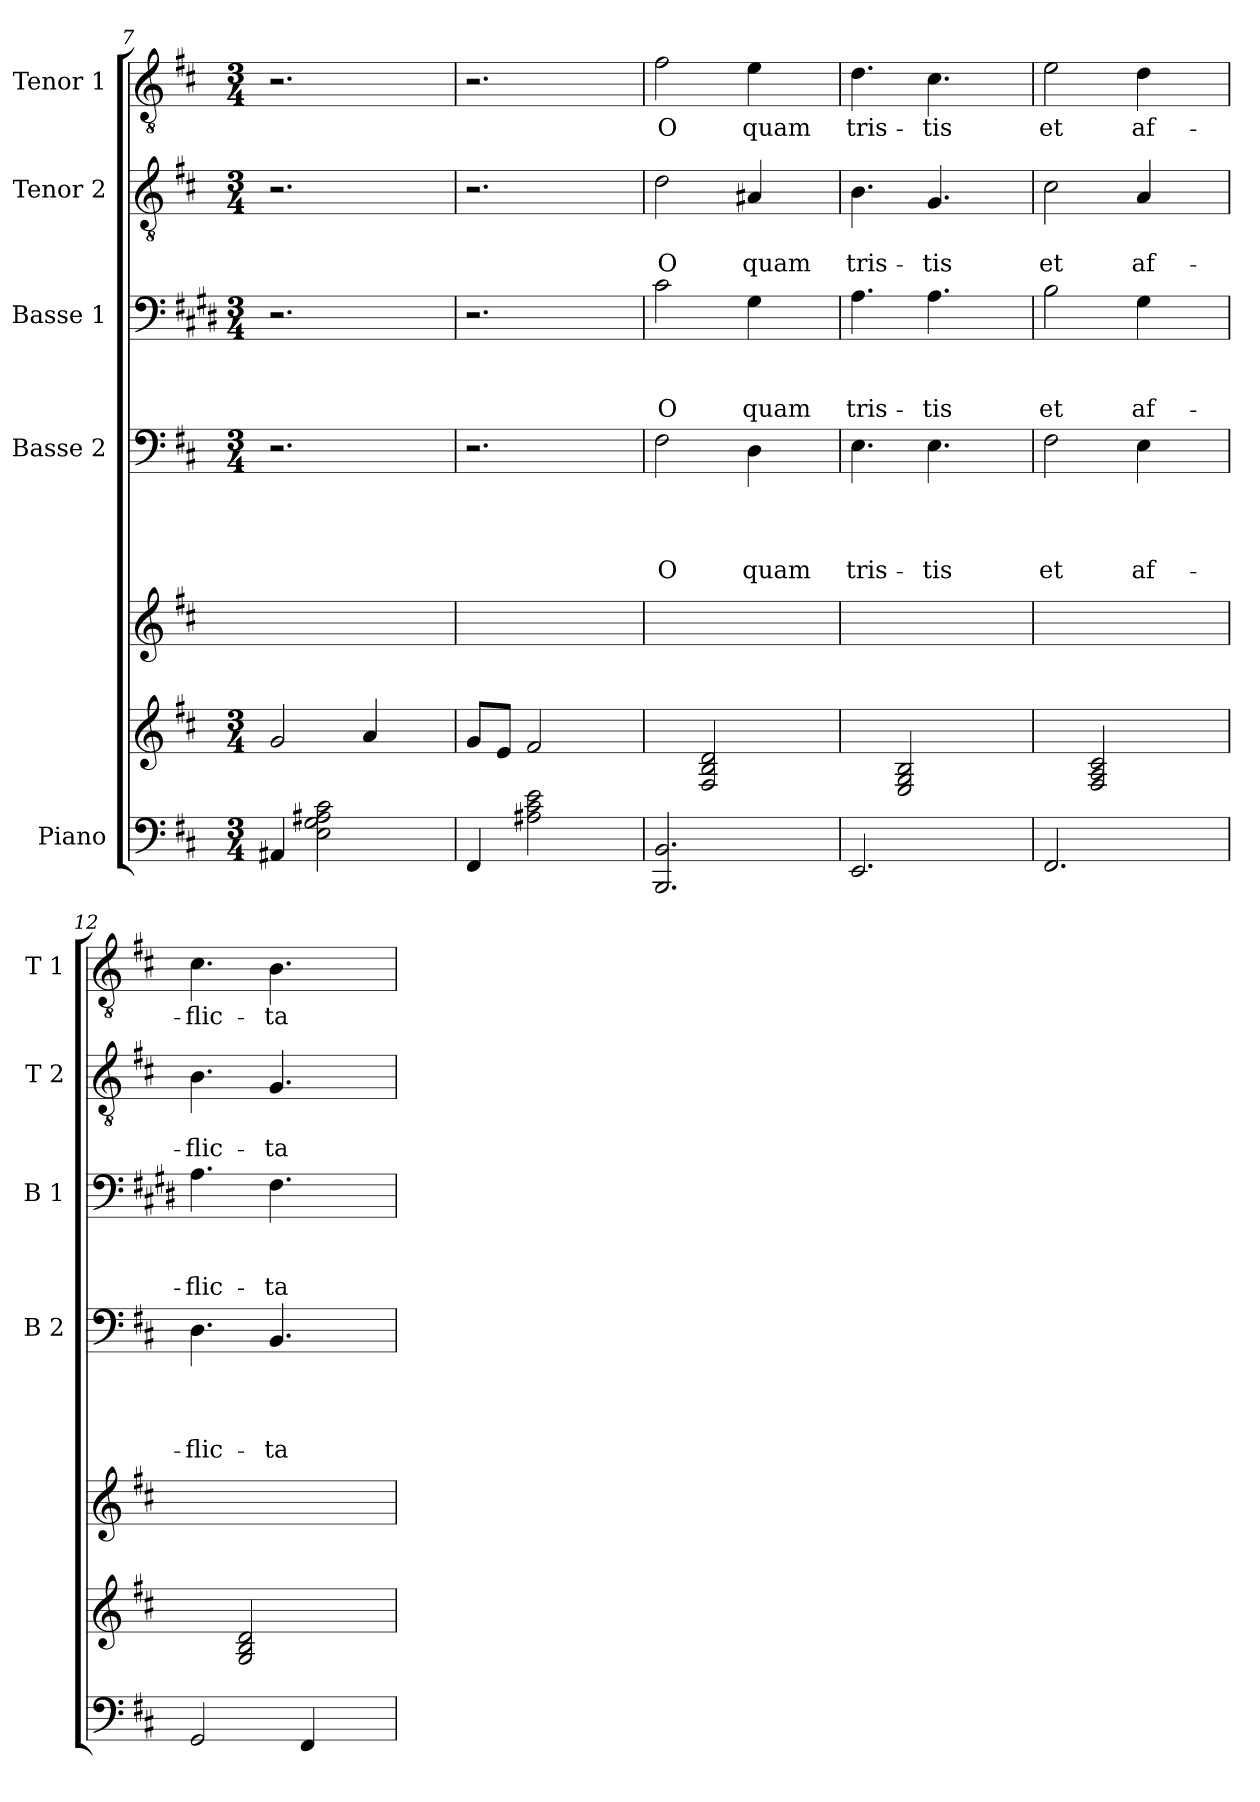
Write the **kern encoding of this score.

**kern	**kern	**kern	**kern	**text	**text	**text	**text	**kern	**text	**text	**text	**kern	**text	**text	**kern	**text
*part6	*part6	*part5	*part4	*part4	*part4	*part4	*part4	*part3	*part3	*part3	*part3	*part2	*part2	*part2	*part1	*part1
*staff7	*staff6	*staff5	*staff4	*staff4	*staff4	*staff4	*staff4	*staff3	*staff3	*staff3	*staff3	*staff2	*staff2	*staff2	*staff1	*staff1
*I"Piano	*	*	*I"Basse 2	*	*	*	*	*I"Basse 1	*	*	*	*I"Tenor 2	*	*	*I"Tenor 1	*
*	*	*	*I'B 2	*	*	*	*	*I'B 1	*	*	*	*I'T 2	*	*	*I'T 1	*
*clefF4	*clefG2	*clefG2	*clefF4	*	*	*	*	*clefF4	*	*	*	*clefGv2	*	*	*clefGv2	*
*	*	*	*	*	*	*	*	*ITrd1c2	*	*	*	*	*	*	*	*
*k[f#c#]	*k[f#c#]	*k[f#c#]	*k[f#c#]	*	*	*	*	*k[f#c#]	*	*	*	*k[f#c#]	*	*	*k[f#c#]	*
*b:	*b:	*b:	*b:	*	*	*	*	*b:	*	*	*	*b:	*	*	*b:	*
*M3/4	*M3/4	*	*M3/4	*	*	*	*	*M3/4	*	*	*	*M3/4	*	*	*M3/4	*
=7	=7	=7	=7	=7	=7	=7	=7	=7	=7	=7	=7	=7	=7	=7	=7	=7
4AA#X/	2g/	1ryy	2.r	.	.	.	.	2.r	.	.	.	2.r	.	.	2.r	.
2E\ 2G\ 2A#X\ 2c#\	.	.	.	.	.	.	.	.	.	.	.	.	.	.	.	.
.	4a/	.	.	.	.	.	.	.	.	.	.	.	.	.	.	.
4ryy	4ryy	.	4ryy	.	.	.	.	4ryy	.	.	.	4ryy	.	.	4ryy	.
=8	=8	=8	=8	=8	=8	=8	=8	=8	=8	=8	=8	=8	=8	=8	=8	=8
4FF#/	8g/L	1ryy	2.r	.	.	.	.	2.r	.	.	.	2.r	.	.	2.r	.
.	8e/J	.	.	.	.	.	.	.	.	.	.	.	.	.	.	.
2A#X\ 2c#\ 2e\	2f#/	.	.	.	.	.	.	.	.	.	.	.	.	.	.	.
4ryy	4ryy	.	4ryy	.	.	.	.	4ryy	.	.	.	4ryy	.	.	4ryy	.
!!LO:LB:g=z
=9	=9	=9	=9	=9	=9	=9	=9	=9	=9	=9	=9	=9	=9	=9	=9	=9
!	!	!	!	!	!	!	!LO:LY:b	!	!	!	!LO:LY:b	!	!	!LO:LY:b	!	!LO:LY:b
2.BBB/ 2.BB/	4ryy	1ryy	2F#\	.	.	.	O	2B\	.	.	O	2d\	.	O	2f#\	O
.	2F#/ 2B/ 2d/	.	.	.	.	.	.	.	.	.	.	.	.	.	.	.
!	!	!	!	!	!	!	!LO:LY:b	!	!	!	!LO:LY:b	!	!	!LO:LY:b	!	!LO:LY:b
.	.	.	4D\	.	.	.	quam	4F#\	.	.	quam	4A#X/	.	quam	4e\	quam
4ryy	4ryy	.	4ryy	.	.	.	.	4ryy	.	.	.	4ryy	.	.	4ryy	.
=10	=10	=10	=10	=10	=10	=10	=10	=10	=10	=10	=10	=10	=10	=10	=10	=10
!	!	!	!	!	!	!	!LO:LY:b	!	!	!	!LO:LY:b	!	!	!LO:LY:b	!	!LO:LY:b
2.EE/	4ryy	1ryy	4.E\	.	.	.	tris-	4.G\	.	.	tris-	4.B\	.	tris-	4.d\	tris-
.	2E/ 2G/ 2B/	.	.	.	.	.	.	.	.	.	.	.	.	.	.	.
!	!	!	!	!	!	!	!LO:LY:b	!	!	!	!LO:LY:b	!	!	!LO:LY:b	!	!LO:LY:b
.	.	.	4.E\	.	.	.	-tis	4.G\	.	.	-tis	4.G/	.	-tis	4.c#\	-tis
4ryy	4ryy	.	4ryy	.	.	.	.	4ryy	.	.	.	4ryy	.	.	4ryy	.
=11	=11	=11	=11	=11	=11	=11	=11	=11	=11	=11	=11	=11	=11	=11	=11	=11
!	!	!	!	!	!	!	!LO:LY:b	!	!	!	!LO:LY:b	!	!	!LO:LY:b	!	!LO:LY:b
2.FF#/	4ryy	1ryy	2F#\	.	.	.	et	2A\	.	.	et	2c#\	.	et	2e\	et
.	2F#/ 2A/ 2c#/	.	.	.	.	.	.	.	.	.	.	.	.	.	.	.
!	!	!	!	!	!	!	!LO:LY:b	!	!	!	!LO:LY:b	!	!	!LO:LY:b	!	!LO:LY:b
.	.	.	4E\	.	.	.	af-	4F#\	.	.	af-	4A/	.	af-	4d\	af-
4ryy	4ryy	.	4ryy	.	.	.	.	4ryy	.	.	.	4ryy	.	.	4ryy	.
=12	=12	=12	=12	=12	=12	=12	=12	=12	=12	=12	=12	=12	=12	=12	=12	=12
!	!	!	!	!	!	!	!LO:LY:b	!	!	!	!LO:LY:b	!	!	!LO:LY:b	!	!LO:LY:b
2GG/	4ryy	1ryy	4.D\	.	.	.	-flic-	4.G\	.	.	-flic-	4.B\	.	-flic-	4.c#\	-flic-
.	2G/ 2B/ 2d/	.	.	.	.	.	.	.	.	.	.	.	.	.	.	.
!	!	!	!	!	!	!	!LO:LY:b	!	!	!	!LO:LY:b	!	!	!LO:LY:b	!	!LO:LY:b
.	.	.	4.BB/	.	.	.	-ta	4.E\	.	.	-ta	4.G/	.	-ta	4.B\	-ta
4FF#/	.	.	.	.	.	.	.	.	.	.	.	.	.	.	.	.
4ryy	4ryy	.	4ryy	.	.	.	.	4ryy	.	.	.	4ryy	.	.	4ryy	.
=	=	=	=	=	=	=	=	=	=	=	=	=	=	=	=	=
*-	*-	*-	*-	*-	*-	*-	*-	*-	*-	*-	*-	*-	*-	*-	*-	*-
